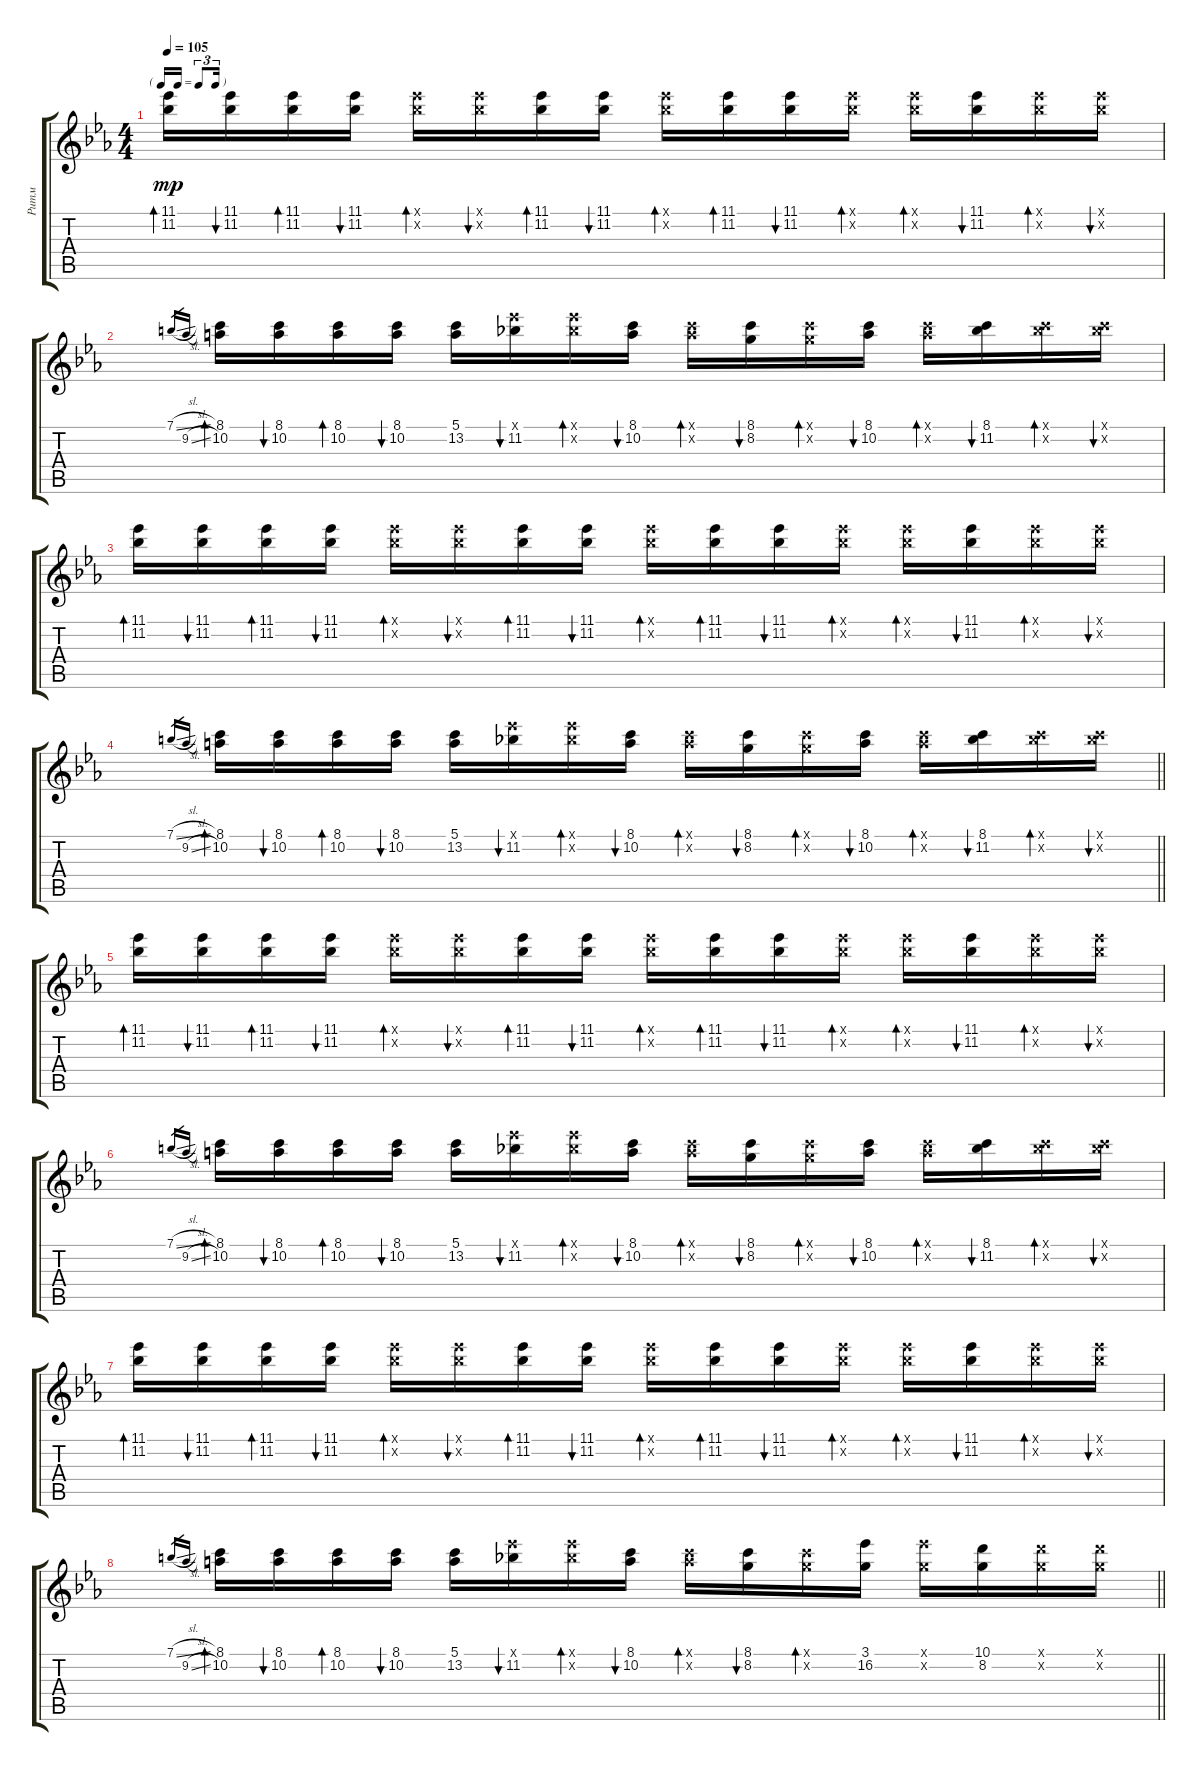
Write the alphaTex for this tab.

\track ("Ритм" "Ритм") {instrument electricguitarjazz}
\staff {score tabs}
\tuning (E4 B3 G3 D3 A2 E2) {hide}
\ts (4 4)
\tf triplet16th
\tempo 105
\clef g2
\ks cminor
(11.1 11.2).16{bd 30 dy mp} (11.1 11.2).16{bu 30} (11.1 11.2).16{bd 30} (11.1 11.2).16{bu 30} (11.1{x} 11.2{x}).16{bd 30} (11.1{x} 11.2{x}).16{bu 30} (11.1 11.2).16{bd 30} (11.1 11.2).16{bu 30} (11.1{x} 11.2{x}).16{bd 30} (11.1 11.2).16{bd 30} (11.1 11.2).16{bu 30} (11.1{x} 11.2{x}).16{bd 30} (11.1{x} 11.2{x}).16{bd 30} (11.1 11.2).16{bu 30} (11.1{x} 11.2{x}).16{bd 30} (11.1{x} 11.2{x}).16{bu 30} |
7.1{sl}.16{gr} 9.2{sl}.16{gr} (8.1 10.2).16{bd 30} (8.1 10.2).16{bu 30} (8.1 10.2).16{bd 30} (8.1 10.2).16{bu 30} (5.1 13.2).16 (11.1{x} 11.2).16{bu 30} (11.1{x} 11.2{x}).16{bd 30} (8.1 10.2).16{bu 30} (8.1{x} 10.2{x}).16{bd 30} (8.1 8.2).16{bu 30} (8.1{x} 8.2{x}).16{bd 30} (8.1 10.2).16{bu 30} (8.1{x} 10.2{x}).16{bd 30} (8.1 11.2).16{bu 30} (8.1{x} 11.2{x}).16{bd 30} (8.1{x} 11.2{x}).16{bu 30} |
(11.1 11.2).16{bd 30} (11.1 11.2).16{bu 30} (11.1 11.2).16{bd 30} (11.1 11.2).16{bu 30} (11.1{x} 11.2{x}).16{bd 30} (11.1{x} 11.2{x}).16{bu 30} (11.1 11.2).16{bd 30} (11.1 11.2).16{bu 30} (11.1{x} 11.2{x}).16{bd 30} (11.1 11.2).16{bd 30} (11.1 11.2).16{bu 30} (11.1{x} 11.2{x}).16{bd 30} (11.1{x} 11.2{x}).16{bd 30} (11.1 11.2).16{bu 30} (11.1{x} 11.2{x}).16{bd 30} (11.1{x} 11.2{x}).16{bu 30} |
\barLineRight lightlight
7.1{sl}.16{gr} 9.2{sl}.16{gr} (8.1 10.2).16{bd 30} (8.1 10.2).16{bu 30} (8.1 10.2).16{bd 30} (8.1 10.2).16{bu 30} (5.1 13.2).16 (11.1{x} 11.2).16{bu 30} (11.1{x} 11.2{x}).16{bd 30} (8.1 10.2).16{bu 30} (8.1{x} 10.2{x}).16{bd 30} (8.1 8.2).16{bu 30} (8.1{x} 8.2{x}).16{bd 30} (8.1 10.2).16{bu 30} (8.1{x} 10.2{x}).16{bd 30} (8.1 11.2).16{bu 30} (8.1{x} 11.2{x}).16{bd 30} (8.1{x} 11.2{x}).16{bu 30} |
(11.1 11.2).16{bd 30} (11.1 11.2).16{bu 30} (11.1 11.2).16{bd 30} (11.1 11.2).16{bu 30} (11.1{x} 11.2{x}).16{bd 30} (11.1{x} 11.2{x}).16{bu 30} (11.1 11.2).16{bd 30} (11.1 11.2).16{bu 30} (11.1{x} 11.2{x}).16{bd 30} (11.1 11.2).16{bd 30} (11.1 11.2).16{bu 30} (11.1{x} 11.2{x}).16{bd 30} (11.1{x} 11.2{x}).16{bd 30} (11.1 11.2).16{bu 30} (11.1{x} 11.2{x}).16{bd 30} (11.1{x} 11.2{x}).16{bu 30} |
7.1{sl}.16{gr} 9.2{sl}.16{gr} (8.1 10.2).16{bd 30} (8.1 10.2).16{bu 30} (8.1 10.2).16{bd 30} (8.1 10.2).16{bu 30} (5.1 13.2).16 (11.1{x} 11.2).16{bu 30} (11.1{x} 11.2{x}).16{bd 30} (8.1 10.2).16{bu 30} (8.1{x} 10.2{x}).16{bd 30} (8.1 8.2).16{bu 30} (8.1{x} 8.2{x}).16{bd 30} (8.1 10.2).16{bu 30} (8.1{x} 10.2{x}).16{bd 30} (8.1 11.2).16{bu 30} (8.1{x} 11.2{x}).16{bd 30} (8.1{x} 11.2{x}).16{bu 30} |
(11.1 11.2).16{bd 30} (11.1 11.2).16{bu 30} (11.1 11.2).16{bd 30} (11.1 11.2).16{bu 30} (11.1{x} 11.2{x}).16{bd 30} (11.1{x} 11.2{x}).16{bu 30} (11.1 11.2).16{bd 30} (11.1 11.2).16{bu 30} (11.1{x} 11.2{x}).16{bd 30} (11.1 11.2).16{bd 30} (11.1 11.2).16{bu 30} (11.1{x} 11.2{x}).16{bd 30} (11.1{x} 11.2{x}).16{bd 30} (11.1 11.2).16{bu 30} (11.1{x} 11.2{x}).16{bd 30} (11.1{x} 11.2{x}).16{bu 30} |
\barLineRight lightlight
7.1{sl}.16{gr} 9.2{sl}.16{gr} (8.1 10.2).16{bd 30} (8.1 10.2).16{bu 30} (8.1 10.2).16{bd 30} (8.1 10.2).16{bu 30} (5.1 13.2).16 (11.1{x} 11.2).16{bu 30} (11.1{x} 11.2{x}).16{bd 30} (8.1 10.2).16{bu 30} (8.1{x} 10.2{x}).16{bd 30} (8.1 8.2).16{bu 30} (8.1{x} 8.2{x}).16{bd 30} (3.1 16.2).16 (11.1{x} 8.2{x}).16 (10.1 8.2).16 (10.1{x} 8.2{x}).16 (10.1{x} 8.2{x}).16
